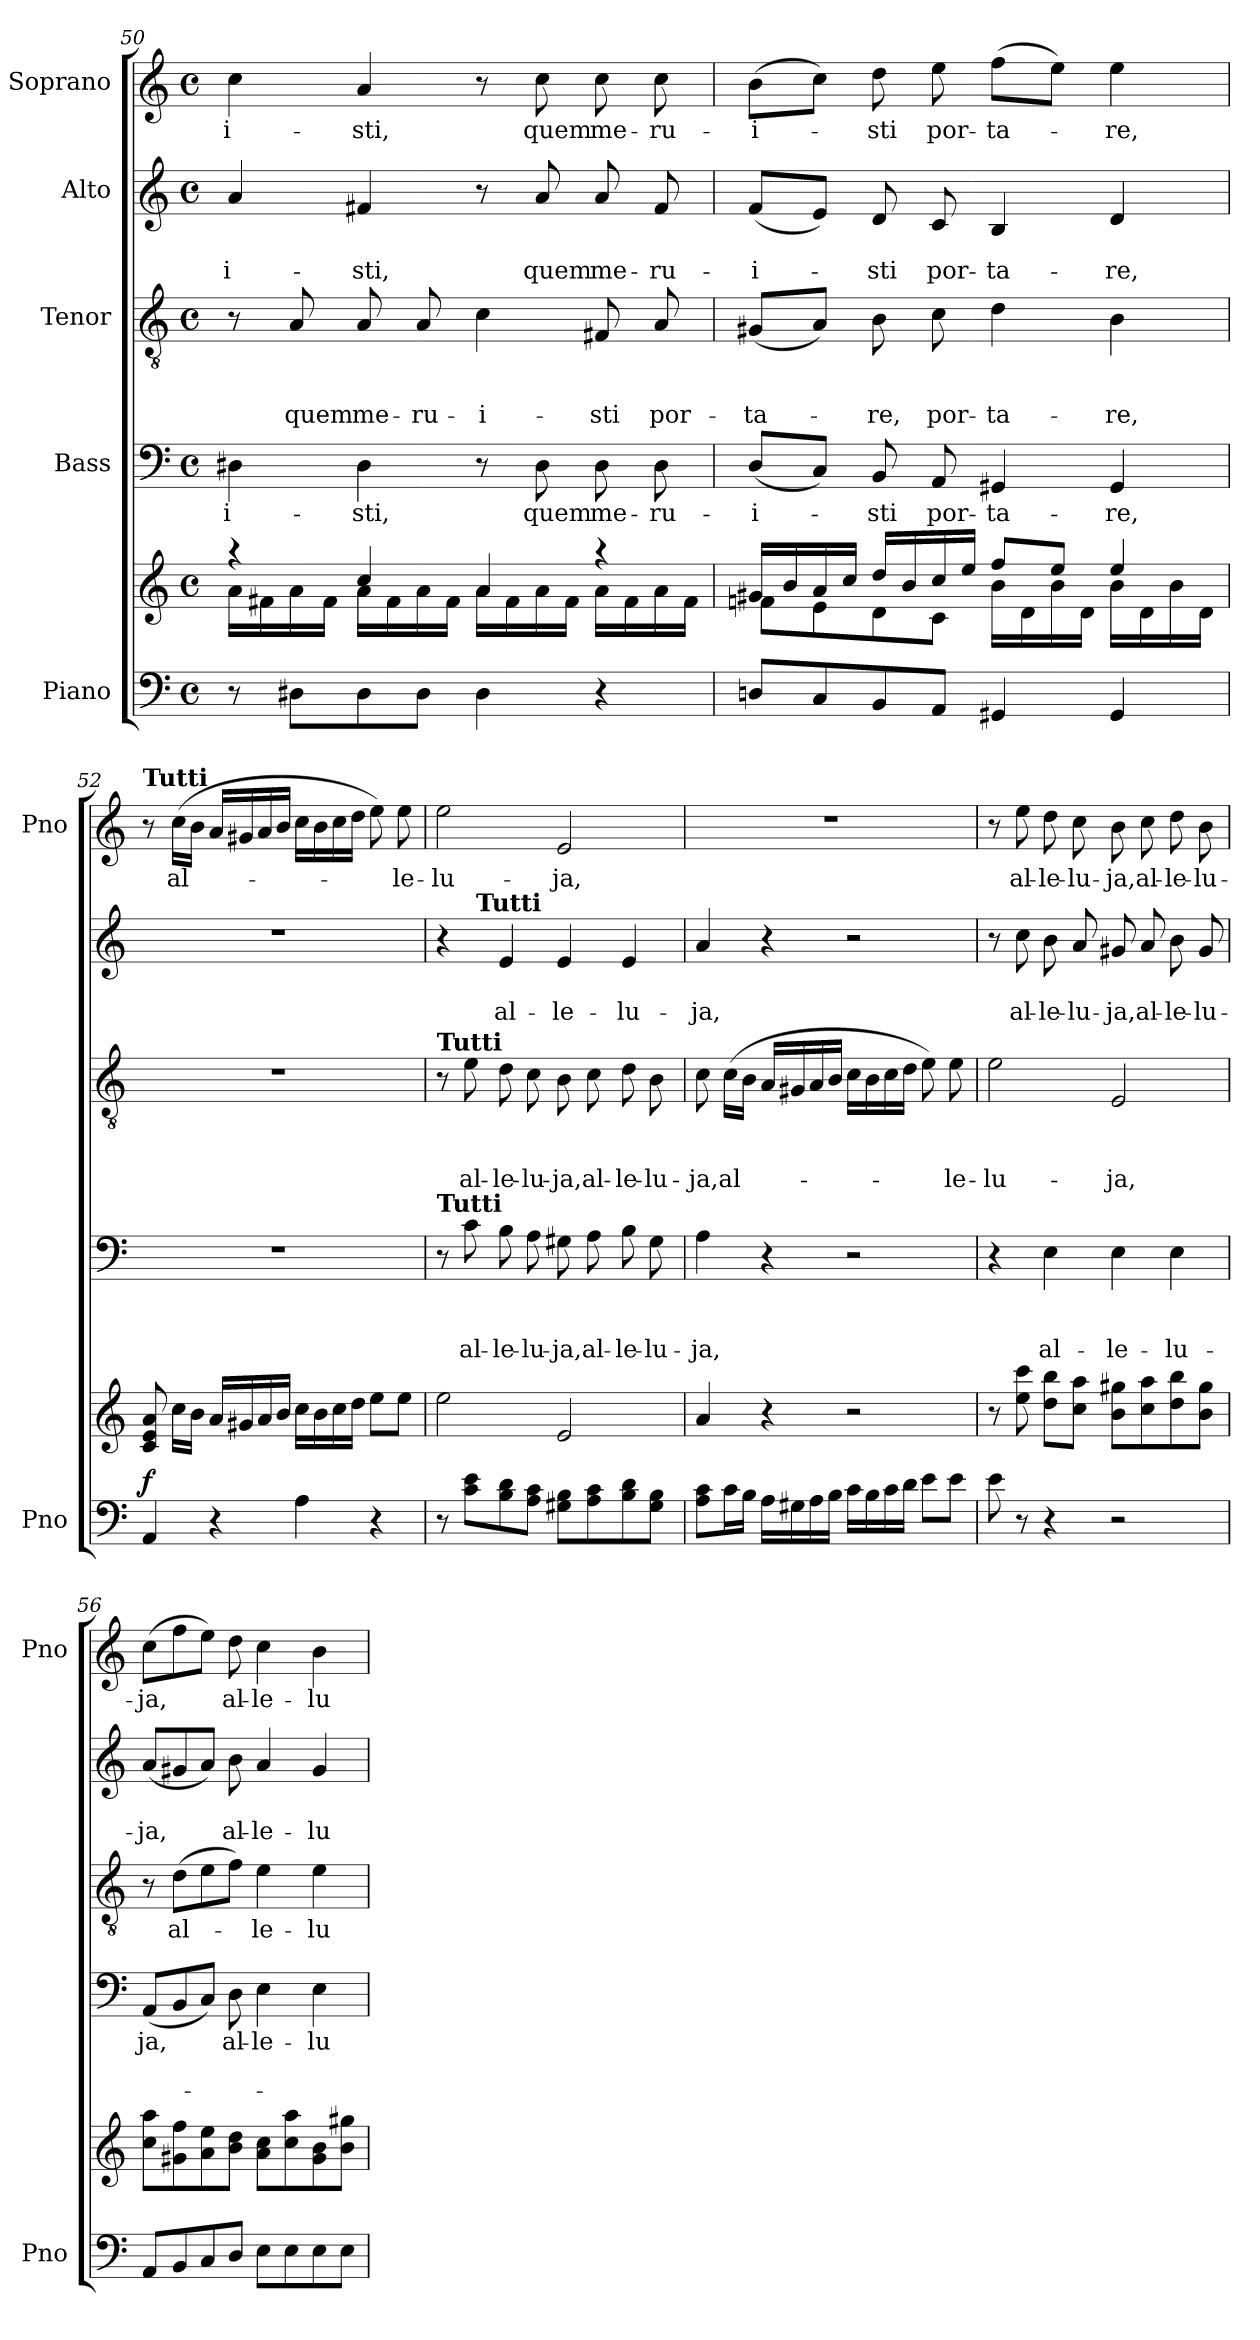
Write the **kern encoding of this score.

**kern	**kern	**dynam	**kern	**text	**text	**text	**kern	**text	**text	**text	**kern	**text	**text	**kern	**text
*part5	*part5	*part5	*part4	*part4	*part4	*part4	*part3	*part3	*part3	*part3	*part2	*part2	*part2	*part1	*part1
*staff6	*staff5	*staff5/6	*staff4	*staff4	*staff4	*staff4	*staff3	*staff3	*staff3	*staff3	*staff2	*staff2	*staff2	*staff1	*staff1
*I"Piano	*	*	*I"Bass	*	*	*	*I"Tenor	*	*	*	*I"Alto	*	*	*I"Soprano	*
*I'Pno	*	*	*	*	*	*	*	*	*	*	*	*	*	*I'Pno	*
!!LO:LB:g=z
*clefF4	*clefG2	*	*clefF4	*	*	*	*clefGv2	*	*	*	*clefG2	*	*	*clefG2	*
*k[]	*k[]	*	*k[]	*	*	*	*k[]	*	*	*	*k[]	*	*	*k[]	*
*C:	*C:	*	*C:	*	*	*	*C:	*	*	*	*C:	*	*	*C:	*
*M4/4	*M4/4	*	*M4/4	*	*	*	*M4/4	*	*	*	*M4/4	*	*	*M4/4	*
*met(c)	*met(c)	*	*met(c)	*	*	*	*met(c)	*	*	*	*met(c)	*	*	*met(c)	*
=50	=50	=50	=50	=50	=50	=50	=50	=50	=50	=50	=50	=50	=50	=50	=50
*	*^	*	*	*	*	*	*	*	*	*	*	*	*	*	*
8r	16a\LL	4rgg	.	4D#X\	­i-	.	.	8r	.	.	.	4a/	.	-­i-	4cc\	-­i-
.	16f#X\	.	.	.	.	.	.	.	.	.	.	.	.	.	.	.
8D#X\L	16a\	.	.	.	.	.	.	8A/	.	.	quem	.	.	.	.	.
.	16f#\JJ	.	.	.	.	.	.	.	.	.	.	.	.	.	.	.
8D#\	16a\LL	4cc/	.	4D#\	-sti,	.	.	8A/	.	.	me-	4f#X/	.	-sti,	4a/	-sti,
.	16f#\	.	.	.	.	.	.	.	.	.	.	.	.	.	.	.
8D#\J	16a\	.	.	.	.	.	.	8A/	.	.	-ru-	.	.	.	.	.
.	16f#\JJ	.	.	.	.	.	.	.	.	.	.	.	.	.	.	.
4D#\	16a\LL	4a/	.	8r	.	.	.	4c\	.	.	-i-	8r	.	.	8r	.
.	16f#\	.	.	.	.	.	.	.	.	.	.	.	.	.	.	.
.	16a\	.	.	8D#\	quem	.	.	.	.	.	.	8a/	.	quem	8cc\	quem
.	16f#\JJ	.	.	.	.	.	.	.	.	.	.	.	.	.	.	.
4r	16a\LL	4rgg	.	8D#\	me-	.	.	8F#X/	.	.	-sti	8a/	.	me-	8cc\	me-
.	16f#\	.	.	.	.	.	.	.	.	.	.	.	.	.	.	.
.	16a\	.	.	8D#\	-ru-	.	.	8A/	.	.	por-	8f#/	.	-ru-	8cc\	-ru-
.	16f#\JJ	.	.	.	.	.	.	.	.	.	.	.	.	.	.	.
=51	=51	=51	=51	=51	=51	=51	=51	=51	=51	=51	=51	=51	=51	=51	=51	=51
8Dn/L	16g#X/LL	8fn\L	.	(8D/L	-i-	.	.	(8G#X/L	.	.	-ta-	(8f/L	.	-i-	(8b\L	-i-
.	16b/	.	.	.	.	.	.	.	.	.	.	.	.	.	.	.
8C/	16a/	8e\	.	8C/J)	.	.	.	8A/J)	.	.	.	8e/J)	.	.	8cc\J)	.
.	16cc/JJ	.	.	.	.	.	.	.	.	.	.	.	.	.	.	.
8BB/	16dd/LL	8d\	.	8BB/	-sti	.	.	8B\	.	.	-re,	8d/	.	-sti	8dd\	-sti
.	16b/	.	.	.	.	.	.	.	.	.	.	.	.	.	.	.
8AA/J	16cc/	8c\J	.	8AA/	por-	.	.	8c\	.	.	por-	8c/	.	por-	8ee\	por-
.	16ee/JJ	.	.	.	.	.	.	.	.	.	.	.	.	.	.	.
4GG#X/	8ff/L	16b\LL	.	4GG#X/	-ta-	.	.	4d\	.	.	-ta-	4B/	.	-ta-	(8ff\L	-ta-
.	.	16d\	.	.	.	.	.	.	.	.	.	.	.	.	.	.
.	8ee/J	16b\	.	.	.	.	.	.	.	.	.	.	.	.	8ee\J)	.
.	.	16d\JJ	.	.	.	.	.	.	.	.	.	.	.	.	.	.
4GG#/	4ee/	16b\LL	.	4GG#/	-re,	.	.	4B\	.	.	-re,	4d/	.	-re,	4ee\	-re,
.	.	16d\	.	.	.	.	.	.	.	.	.	.	.	.	.	.
.	.	16b\	.	.	.	.	.	.	.	.	.	.	.	.	.	.
.	.	16d\JJ	.	.	.	.	.	.	.	.	.	.	.	.	.	.
=52	=52	=52	=52	=52	=52	=52	=52	=52	=52	=52	=52	=52	=52	=52	=52	=52
!	!	!	!	!	!	!	!	!	!	!	!	!	!	!	!LO:TX:a:B:t=Tutti	!
!	!	!	!LO:DY:a=2	!	!	!	!	!	!	!	!	!	!	!	!	!
*	*v	*v	*	*	*	*	*	*	*	*	*	*	*	*	*	*
4AA/	8c/ 8e/ 8a/	f	1r	.	.	.	1r	.	.	.	1r	.	.	8r	.
.	16cc\LL	.	.	.	.	.	.	.	.	.	.	.	.	(16cc\LL	al-
.	16b\JJ	.	.	.	.	.	.	.	.	.	.	.	.	16b\JJ	.
4r	16a/LL	.	.	.	.	.	.	.	.	.	.	.	.	16a/LL	.
.	16g#X/	.	.	.	.	.	.	.	.	.	.	.	.	16g#X/	.
.	16a/	.	.	.	.	.	.	.	.	.	.	.	.	16a/	.
.	16b/JJ	.	.	.	.	.	.	.	.	.	.	.	.	16b/JJ	.
4A\	16cc\LL	.	.	.	.	.	.	.	.	.	.	.	.	16cc\LL	.
.	16b\	.	.	.	.	.	.	.	.	.	.	.	.	16b\	.
.	16cc\	.	.	.	.	.	.	.	.	.	.	.	.	16cc\	.
.	16dd\JJ	.	.	.	.	.	.	.	.	.	.	.	.	16dd\JJ	.
4r	8ee\L	.	.	.	.	.	.	.	.	.	.	.	.	8ee\)	.
.	8ee\J	.	.	.	.	.	.	.	.	.	.	.	.	8ee\	-le-
!!LO:LB:g=z
=53	=53	=53	=53	=53	=53	=53	=53	=53	=53	=53	=53	=53	=53	=53	=53
!	!	!	!	!	!	!	!LO:TX:a:B:t=Tutti	!	!	!	!	!	!	!	!
!	!	!	!LO:TX:a:B:t=Tutti	!	!	!	!	!	!	!	!	!	!	!	!
*	*	*	*	*	*	*	*	*	*	*	*^	*	*	*	*
8r	2ee\	.	8r	.	.	.	8r	.	.	.	4r	8ryy	.	.	2ee\	-­lu-
8c\ 8e\L	.	.	8c\	.	.	-al-	8e\	.	.	al-	.	32ryy	.	.	.	.
!	!	!	!	!	!	!	!	!	!	!	!	!LO:TX:a:B:t=Tutti	!	!	!	!
.	.	.	.	.	.	.	.	.	.	.	.	2ryy	.	.	.	.
8B\ 8d\	.	.	8B\	.	.	-le-	8d\	.	.	-le-	4e/	.	.	al-	.	.
8A\ 8c\J	.	.	8A\	.	.	-lu-	8c\	.	.	-lu-	.	.	.	.	.	.
8G#X\ 8B\L	2e/	.	8G#X\	.	.	-ja,	8B\	.	.	-ja,	4e/	.	.	-le-	2e/	-ja,
8A\ 8c\	.	.	8A\	.	.	al-	8c\	.	.	al-	.	.	.	.	.	.
.	.	.	.	.	.	.	.	.	.	.	.	4ryy	.	.	.	.
8B\ 8d\	.	.	8B\	.	.	-le-	8d\	.	.	-le-	4e/	.	.	-lu-	.	.
8G#\ 8B\J	.	.	8G#\	.	.	-lu-	8B\	.	.	-lu-	.	.	.	.	.	.
.	.	.	.	.	.	.	.	.	.	.	.	16.ryy	.	.	.	.
*	*	*	*	*	*	*	*	*	*	*	*v	*v	*	*	*	*
=54	=54	=54	=54	=54	=54	=54	=54	=54	=54	=54	=54	=54	=54	=54	=54
8A\ 8c\L	4a/	.	4A\	.	.	-ja,	8c\	.	.	-ja,	4a/	.	-ja,	1r	.
16c\L	.	.	.	.	.	.	(16c\LL	.	.	al-	.	.	.	.	.
16B\JJ	.	.	.	.	.	.	16B\JJ	.	.	.	.	.	.	.	.
16A\LL	4r	.	4r	.	.	.	16A/LL	.	.	.	4r	.	.	.	.
16G#X\	.	.	.	.	.	.	16G#X/	.	.	.	.	.	.	.	.
16A\	.	.	.	.	.	.	16A/	.	.	.	.	.	.	.	.
16B\JJ	.	.	.	.	.	.	16B/JJ	.	.	.	.	.	.	.	.
16c\LL	2r	.	2r	.	.	.	16c\LL	.	.	.	2r	.	.	.	.
16B\	.	.	.	.	.	.	16B\	.	.	.	.	.	.	.	.
16c\	.	.	.	.	.	.	16c\	.	.	.	.	.	.	.	.
16d\JJ	.	.	.	.	.	.	16d\JJ	.	.	.	.	.	.	.	.
8e\L	.	.	.	.	.	.	8e\)	.	.	.	.	.	.	.	.
8e\J	.	.	.	.	.	.	8e\	.	.	-le-	.	.	.	.	.
=55	=55	=55	=55	=55	=55	=55	=55	=55	=55	=55	=55	=55	=55	=55	=55
8e\	8r	.	4r	.	.	.	2e\	.	.	-lu-	8r	.	.	8r	.
8r	8ee\ 8ccc\	.	.	.	.	.	.	.	.	.	8cc\	.	al-	8ee\	al-
4r	8dd\ 8bb\L	.	4E\	.	.	al-	.	.	.	.	8b\	.	-le-	8dd\	-le-
.	8cc\ 8aa\J	.	.	.	.	.	.	.	.	.	8a/	.	-lu-	8cc\	-lu-
2r	8b\ 8gg#X\L	.	4E\	.	.	-le-	2E/	.	.	-ja,	8g#X/	.	-ja,	8b\	-ja,
.	8cc\ 8aa\	.	.	.	.	.	.	.	.	.	8a/	.	al-	8cc\	al-
.	8dd\ 8bb\	.	4E\	.	.	-lu-	.	.	.	.	8b\	.	-le-	8dd\	-le-
.	8b\ 8gg#\J	.	.	.	.	.	.	.	.	.	8g#/	.	-lu-	8b\	-lu-
!!LO:PB:g=z
=56	=56	=56	=56	=56	=56	=56	=56	=56	=56	=56	=56	=56	=56	=56	=56
8AA/L	8cc\ 8aa\L	.	(8AA/L	­ja,	.	.	8r	.	.	.	(8a/L	.	-­ja,	(8cc\L	-­ja,
8BB/	8g#X\ 8ff\	.	8BB/	.	.	.	(8d\L	al-	.	.	8g#X/	.	.	8ff\	.
8C/	8a\ 8ee\	.	8C/J)	.	.	.	8e\	.	.	.	8a/J)	.	.	8ee\J)	.
8D/J	8b\ 8dd\J	.	8D\	al-	.	.	8f\J)	.	.	.	8b\	.	al-	8dd\	al-
8E\L	8a\ 8cc\L	.	4E\	-le-	.	.	4e\	-le-	.	.	4a/	.	-le-	4cc\	-le-
8E\	8cc\ 8aa\	.	.	.	.	.	.	.	.	.	.	.	.	.	.
8E\	8g#\ 8b\	.	4E\	-lu-	.	.	4e\	-lu-	.	.	4g#/	.	-lu-	4b\	-lu-
8E\J	8b\ 8gg#X\J	.	.	.	.	.	.	.	.	.	.	.	.	.	.
=	=	=	=	=	=	=	=	=	=	=	=	=	=	=	=
*-	*-	*-	*-	*-	*-	*-	*-	*-	*-	*-	*-	*-	*-	*-	*-
